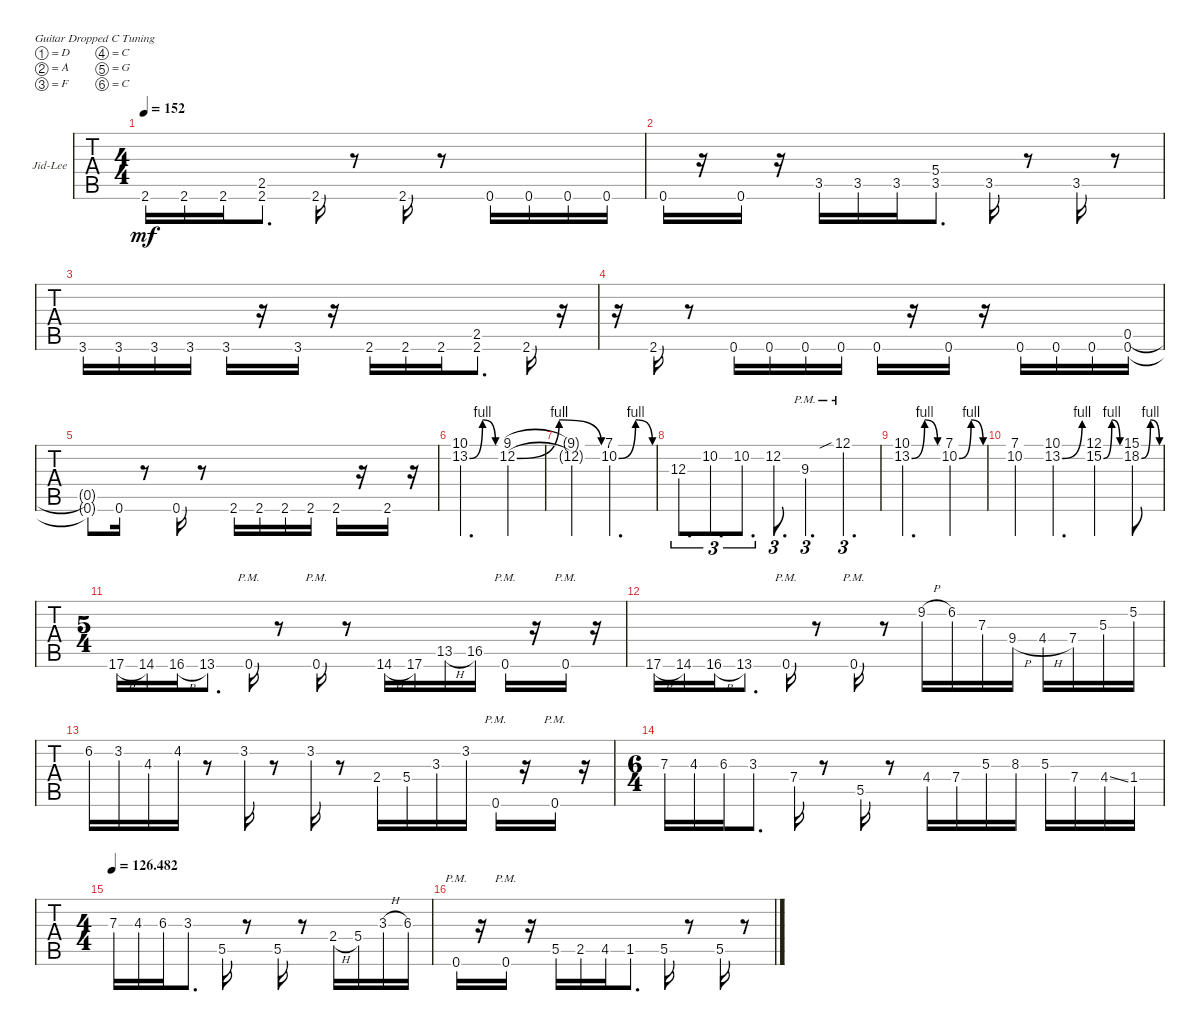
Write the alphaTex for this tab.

\defaultSystemsLayout 4
\bracketExtendMode groupsimilarinstruments
\firstSystemTrackNameOrientation horizontal
\otherSystemsTrackNameOrientation horizontal
\track ("Jid-Lee" "Jid-Lee") {instrument overdrivenguitar}
\staff {tabs}
\tuning (D4 A3 F3 C3 G2 C2)
\ts (4 4)
\tempo 152
\clef g2
\ks c
2.6.16{dy mf} 2.6.16 2.6.16 (2.6 2.5).8{d} 2.6.16 r.8 2.6.16 r.8 0.6.16 0.6.16 0.6.16 0.6.16 |
0.6.16 r.16 0.6.16 r.16 3.5.16 3.5.16 3.5.16 (5.4 3.5).8{d} 3.5.16 r.8 3.5.16 r.8 |
3.6.16 3.6.16 3.6.16 3.6.16 3.6.16 r.16 3.6.16 r.16 2.6.16 2.6.16 2.6.16 (2.6 2.5).8{d} 2.6.16 r.16 |
r.16 2.6.16 r.8 0.6.16 0.6.16 0.6.16 0.6.16 0.6.16 r.16 0.6.16 r.16 0.6.16 0.6.16 0.6.16 (0.6 0.5).16 |
(0.6{t} 0.5{t}).8 0.6.16 r.8 0.6.16 r.8 2.6.16 2.6.16 2.6.16 2.6.16 2.6.16 r.16 2.6.16 r.16 |
(10.1 13.2{be (bendrelease 0 0 31.2 4 47.4 4 55.8 0)}).2{d} (9.1 12.2{be (bendrelease 0 0 26.4 4 43.8 4 53.4 0)}).4 |
(9.1{t} 12.2{t}).4 (10.2{be (bendrelease 0 0 35.4 4 46.199999999999996 4 48 0)} 7.1).2{d} |
12.3.8{d tu (3 2)} 10.2.8{d tu (3 2)} 10.2.8{d tu (3 2)} 12.2.8{d tu (3 2)} 9.3{pm}.4{d tu (3 2)} 12.1{sib pm}.4{d tu (3 2)} |
(10.1 13.2{be (bendrelease 0 0 31.2 4 47.4 4 55.8 0)}).2{d} (7.1 10.2{be (bendrelease 0 0 26.4 4 43.8 4 53.4 0)}).4 |
(7.1 10.2).4 (10.1 13.2{be (bend 0 0 15 4)}).4{d} (15.2{be (bendrelease 0 0 35.4 4 46.199999999999996 4 48 0)} 12.1).4 (18.2{be (bendrelease 0 0 35.4 4 46.199999999999996 4 48 0)} 15.1).8 |
\ts (5 4)
17.6{h}.16 14.6.16 16.6{h}.16 13.6.8{d} 0.6{pm}.16 r.8 0.6{pm}.16 r.8 14.6{h}.16 17.6.16 13.5{h}.16 16.5.16 0.6{pm}.16 r.16 0.6{pm}.16 r.16 |
17.6{h}.16 14.6.16 16.6{h}.16 13.6.8{d} 0.6{pm}.16 r.8 0.6{pm}.16 r.8 9.2{h}.16 6.2.16 7.3.16 9.4{h}.16 4.4{h}.16 7.4.16 5.3.16 5.2.16 |
6.2.16 3.2.16 4.3.16 4.2.16 r.8 3.2.16 r.8 3.2.16 r.8 2.4.16 5.4.16 3.3.16 3.2.16 0.6{pm}.16 r.16 0.6{pm}.16 r.16 |
\ts (6 4)
7.3.16 4.3.16 6.3.16 3.3.8{d} 7.4.16 r.8 5.5.16 r.8 4.4.16 7.4.16 5.3.16 8.3.16 5.3.16 7.4.16 4.4{ss}.16 1.4.16 |
\ts (4 4)
\tempo
126.482 7.3.16 4.3.16 6.3.16 3.3.8{d} 5.5.16 r.8 5.5.16 r.8 2.4{h}.16 5.4.16 3.3{h}.16 6.3.16 |
0.6{pm}.16 r.16 0.6{pm}.16 r.16 5.5.16 2.5.16 4.5.16 1.5.8{d} 5.5.16 r.8 5.5.16 r.8
